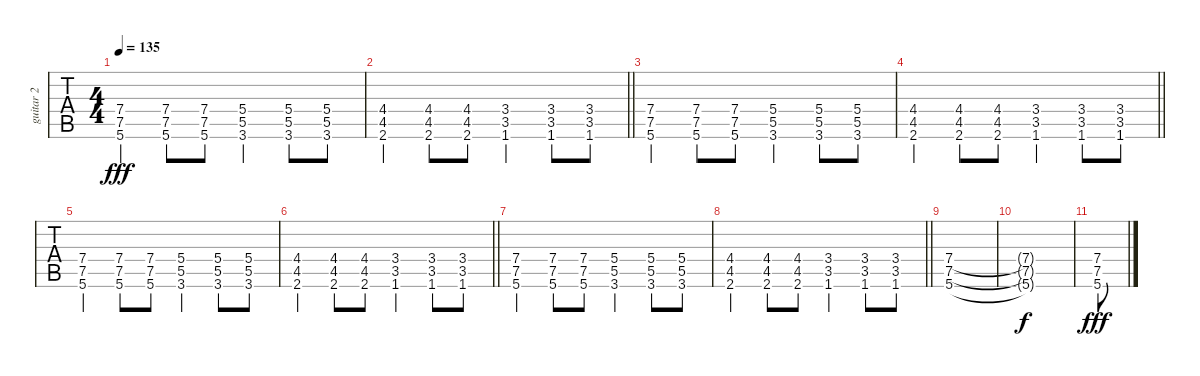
\track ("guitar 2" "guitar 2") {instrument distortionguitar}
\staff {tabs}
\tuning (E4 B3 G3 D3 A2 E2) {hide}
\ts (4 4)
\tempo 135
\clef g2
\ks c
(7.4 7.5 5.6).4{dy fff} (7.4 7.5 5.6).8 (7.4 7.5 5.6).8 (5.4 5.5 3.6).4 (5.4 5.5 3.6).8 (5.4 5.5 3.6).8 |
\barLineRight lightlight
(4.4 4.5 2.6).4 (4.4 4.5 2.6).8 (4.4 4.5 2.6).8 (3.4 3.5 1.6).4 (3.4 3.5 1.6).8 (3.4 3.5 1.6).8 |
(7.4 7.5 5.6).4 (7.4 7.5 5.6).8 (7.4 7.5 5.6).8 (5.4 5.5 3.6).4 (5.4 5.5 3.6).8 (5.4 5.5 3.6).8 |
\barLineRight lightlight
(4.4 4.5 2.6).4 (4.4 4.5 2.6).8 (4.4 4.5 2.6).8 (3.4 3.5 1.6).4 (3.4 3.5 1.6).8 (3.4 3.5 1.6).8 |
(7.4 7.5 5.6).4 (7.4 7.5 5.6).8 (7.4 7.5 5.6).8 (5.4 5.5 3.6).4 (5.4 5.5 3.6).8 (5.4 5.5 3.6).8 |
\barLineRight lightlight
(4.4 4.5 2.6).4 (4.4 4.5 2.6).8 (4.4 4.5 2.6).8 (3.4 3.5 1.6).4 (3.4 3.5 1.6).8 (3.4 3.5 1.6).8 |
(7.4 7.5 5.6).4 (7.4 7.5 5.6).8 (7.4 7.5 5.6).8 (5.4 5.5 3.6).4 (5.4 5.5 3.6).8 (5.4 5.5 3.6).8 |
\barLineRight lightlight
(4.4 4.5 2.6).4 (4.4 4.5 2.6).8 (4.4 4.5 2.6).8 (3.4 3.5 1.6).4 (3.4 3.5 1.6).8 (3.4 3.5 1.6).8 |
(7.4 7.5 5.6).1 |
(7.4{t} 7.5{t} 5.6{t}).1{dy f} |
(7.4 7.5 5.6).8{dy fff}
